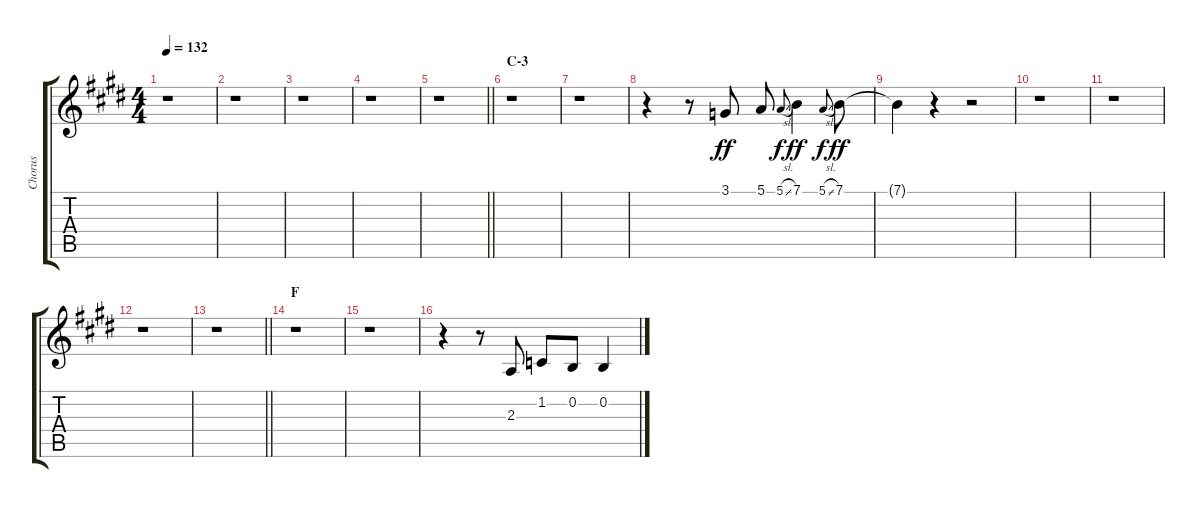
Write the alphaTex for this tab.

\track ("Chorus" "Chorus") {instrument voiceoohs}
\staff {score tabs}
\tuning (E4 B3 G3 D3 A2 E2) {hide}
\ts (4 4)
\tempo 132
\clef g2
\ks e
r.1{dy ff} |
r.1 |
r.1 |
r.1 |
\barLineRight lightlight
r.1 |
\section ("" "C-3")
r.1 |
r.1 |
r.4 r.8 3.1.8 5.1.8 5.1{sl}.8{gr onbeat dy f} 7.1.4{dy ff} 5.1{sl}.8{gr onbeat dy f} 7.1.8{dy ff} |
7.1{t}.4 r.4 r.2 |
r.1 |
r.1 |
r.1 |
\barLineRight lightlight
r.1 |
\section ("" "F")
r.1 |
r.1 |
r.4 r.8 2.3.8 1.2.8 0.2.8 0.2.4
